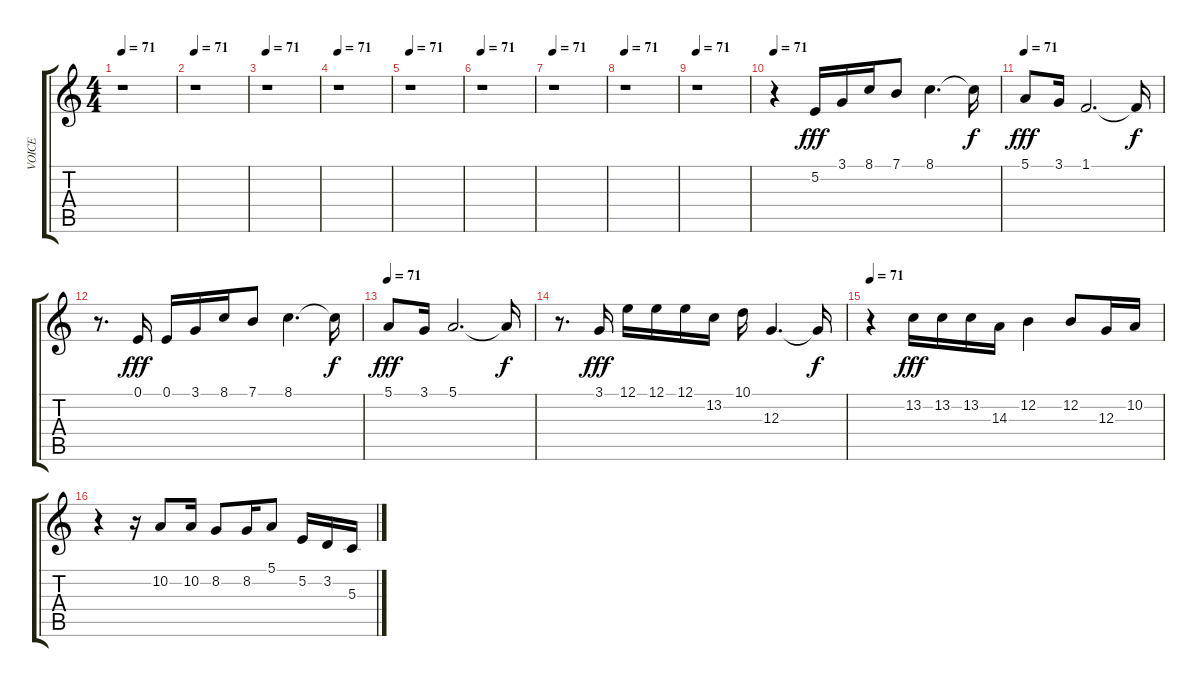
\track ("VOICE" "VOICE") {instrument tenorsax}
\staff {score tabs}
\tuning (E4 B3 G3 D3 A2 E2) {hide}
\ts (4 4)
\tempo 71
\clef g2
\ks c
r.1{dy fff instrument tenorsax} |
\tempo 71
r.1 |
\tempo 71
r.1 |
\tempo 71
r.1 |
\tempo 71
r.1 |
\tempo 71
r.1 |
\tempo 71
r.1 |
\tempo 71
r.1 |
\tempo 71
r.1 |
\tempo 71
r.4 5.2.16 3.1.16 8.1.16 7.1.8 8.1.4{d} 8.1{t}.16{dy f} |
\tempo 71
5.1.8{dy fff} 3.1.16 1.1.2{d} 1.1{t}.16{dy f} |
r.8{d} 0.1.16{dy fff} 0.1.16 3.1.16 8.1.16 7.1.8 8.1.4{d} 8.1{t}.16{dy f} |
\tempo 71
5.1.8{dy fff} 3.1.16 5.1.2{d} 5.1{t}.16{dy f} |
r.8{d} 3.1.16{dy fff} 12.1.16 12.1.16 12.1.16 13.2.16 10.1.16 12.3.4{d} 12.3{t}.16{dy f} |
\tempo 71
r.4 13.2.16{dy fff} 13.2.16 13.2.16 14.3.16 12.2.4 12.2.8 12.3.16 10.2.16 |
r.4 r.16 10.2.8 10.2.16 8.2.8 8.2.16{txt ""} 5.1.8 5.2.16 3.2.16 5.3.16
